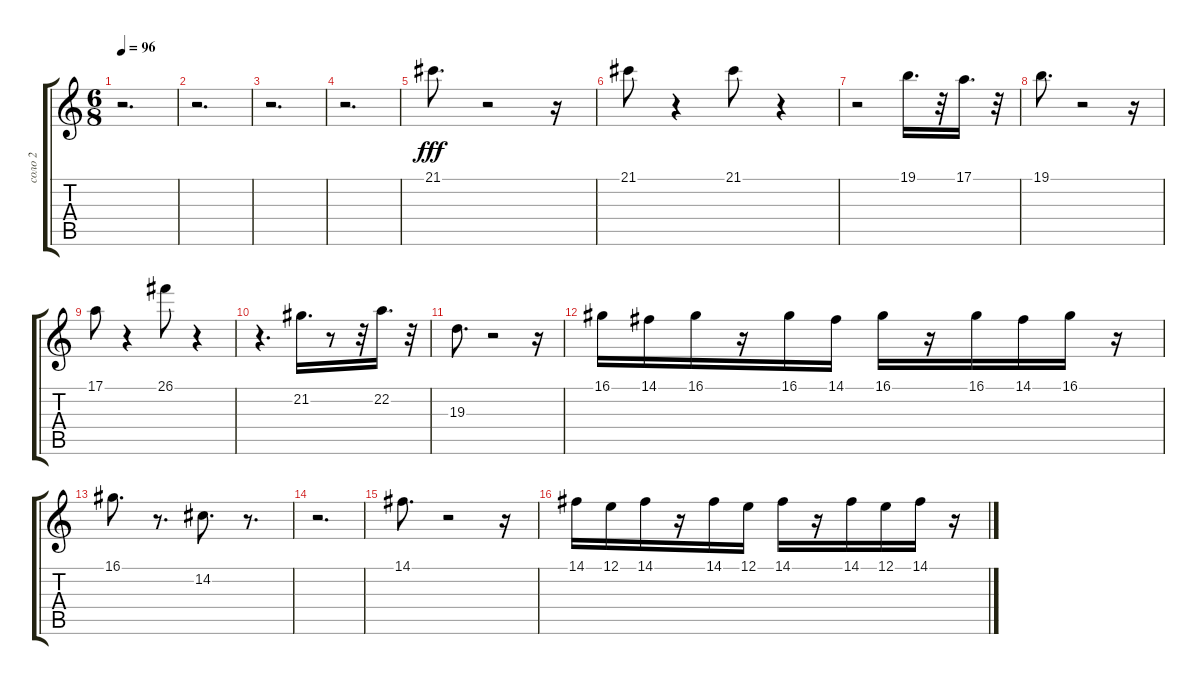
\track ("соло 2" "соло 2") {instrument synthstrings2}
\staff {score tabs}
\tuning (E4 B3 G3 D3 A2 E2) {hide}
\ts (6 8)
\tempo 96
\clef g2
\ks c
r.2{d dy fff} |
r.2{d} |
r.2{d} |
r.2{d} |
21.1.8{d} r.2 r.16 |
21.1.8 r.4 21.1.8 r.4 |
r.2 19.1.16{d} r.32 17.1.16{d} r.32 |
19.1.8{d} r.2 r.16 |
17.1.8 r.4 26.1.8 r.4 |
r.4{d} 21.2.16{d} r.8 r.32 22.2.16{d} r.32 |
19.3.8{d} r.2 r.16 |
16.1.16 14.1.16 16.1.16 r.16 16.1.16 14.1.16 16.1.16 r.16 16.1.16 14.1.16 16.1.16 r.16 |
16.1.8{d} r.8{d} 14.2.8{d} r.8{d} |
r.2{d} |
14.1.8{d} r.2 r.16 |
14.1.16 12.1.16 14.1.16 r.16 14.1.16 12.1.16 14.1.16 r.16 14.1.16 12.1.16 14.1.16 r.16
